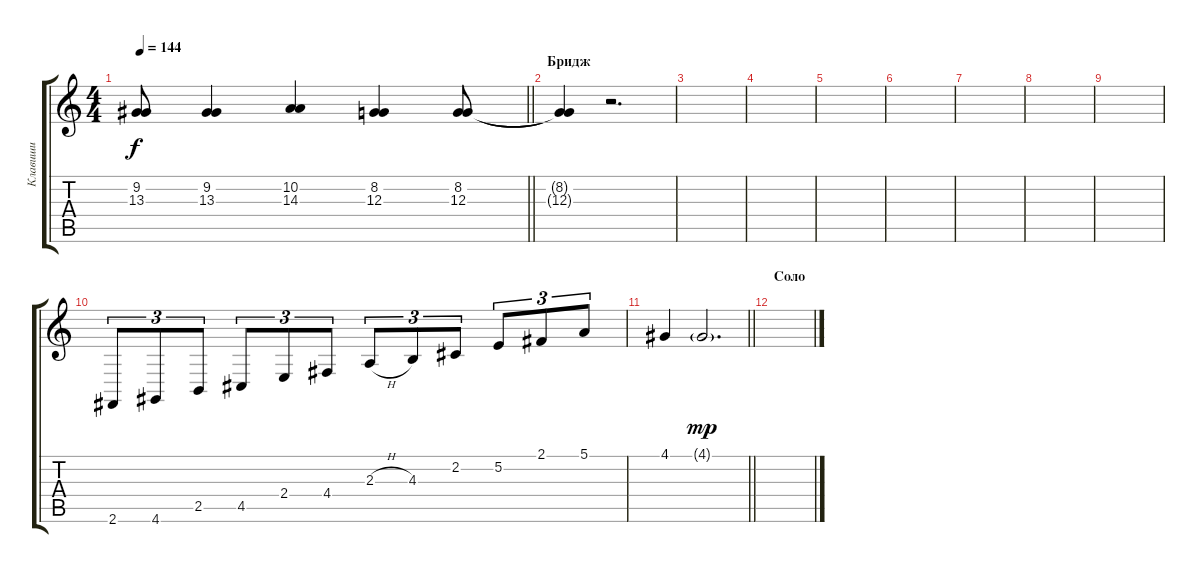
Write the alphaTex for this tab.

\track ("Клавиши" "Клавиши") {instrument lead1square}
\staff {score tabs}
\tuning (E4 B3 G3 D3 A2 E2) {hide}
\ts (4 4)
\tempo 144
\clef g2
\barLineRight lightlight
\ks c
(9.2{t} 13.3{t}).8{dy f} (9.2 13.3).4 (10.2 14.3).4 (8.2 12.3).4 (8.2 12.3).8 |
\section ("" "Бридж")
(8.2{t} 12.3{t}).4 r.2{d} |
|
|
|
|
|
|
|
2.6.8{tu (3 2)} 4.6.8{tu (3 2)} 2.5.8{tu (3 2)} 4.5.8{tu (3 2)} 2.4.8{tu (3 2)} 4.4.8{tu (3 2)} 2.3{h}.8{tu (3 2)} 4.3.8{tu (3 2)} 2.2.8{tu (3 2)} 5.2.8{tu (3 2)} 2.1.8{tu (3 2)} 5.1.8{tu (3 2)} |
\barLineRight lightlight
4.1.4 4.1{g}.2{d dy mp} |
\section ("" "Соло")
